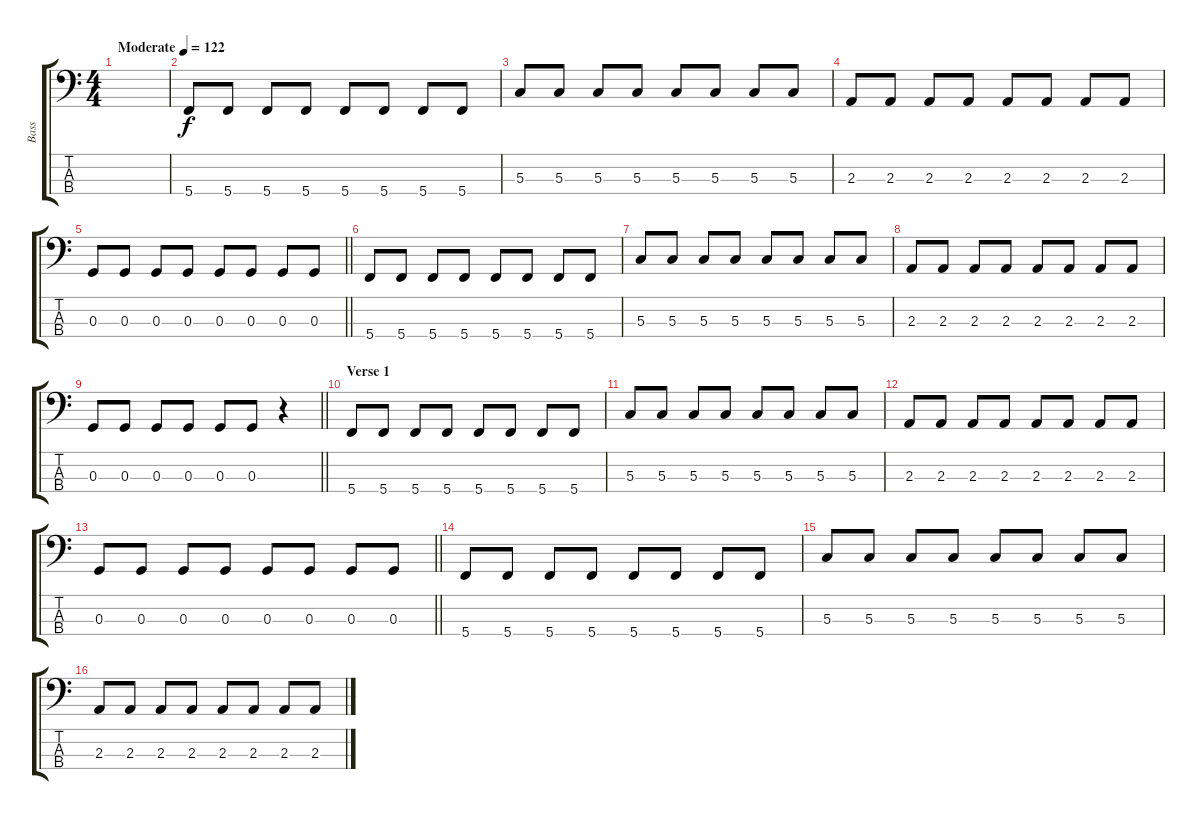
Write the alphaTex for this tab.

\track ("Bass" "Bass") {instrument electricbasspick}
\staff {score tabs}
\tuning (F2 C2 G1 C1) {hide}
\ts (4 4)
\tempo (122 "Moderate")
\clef f4
\ks c
|
5.4.8 5.4.8 5.4.8 5.4.8 5.4.8 5.4.8 5.4.8 5.4.8 |
5.3.8 5.3.8 5.3.8 5.3.8 5.3.8 5.3.8 5.3.8 5.3.8 |
2.3.8 2.3.8 2.3.8 2.3.8 2.3.8 2.3.8 2.3.8 2.3.8 |
\barLineRight lightlight
0.3.8 0.3.8 0.3.8 0.3.8 0.3.8 0.3.8 0.3.8 0.3.8 |
5.4.8 5.4.8 5.4.8 5.4.8 5.4.8 5.4.8 5.4.8 5.4.8 |
5.3.8 5.3.8 5.3.8 5.3.8 5.3.8 5.3.8 5.3.8 5.3.8 |
2.3.8 2.3.8 2.3.8 2.3.8 2.3.8 2.3.8 2.3.8 2.3.8 |
\barLineRight lightlight
0.3.8 0.3.8 0.3.8 0.3.8 0.3.8 0.3.8 r.4 |
\section ("" "Verse 1")
5.4.8 5.4.8 5.4.8 5.4.8 5.4.8 5.4.8 5.4.8 5.4.8 |
5.3.8 5.3.8 5.3.8 5.3.8 5.3.8 5.3.8 5.3.8 5.3.8 |
2.3.8 2.3.8 2.3.8 2.3.8 2.3.8 2.3.8 2.3.8 2.3.8 |
\barLineRight lightlight
0.3.8 0.3.8 0.3.8 0.3.8 0.3.8 0.3.8 0.3.8 0.3.8 |
5.4.8 5.4.8 5.4.8 5.4.8 5.4.8 5.4.8 5.4.8 5.4.8 |
5.3.8 5.3.8 5.3.8 5.3.8 5.3.8 5.3.8 5.3.8 5.3.8 |
2.3.8 2.3.8 2.3.8 2.3.8 2.3.8 2.3.8 2.3.8 2.3.8
